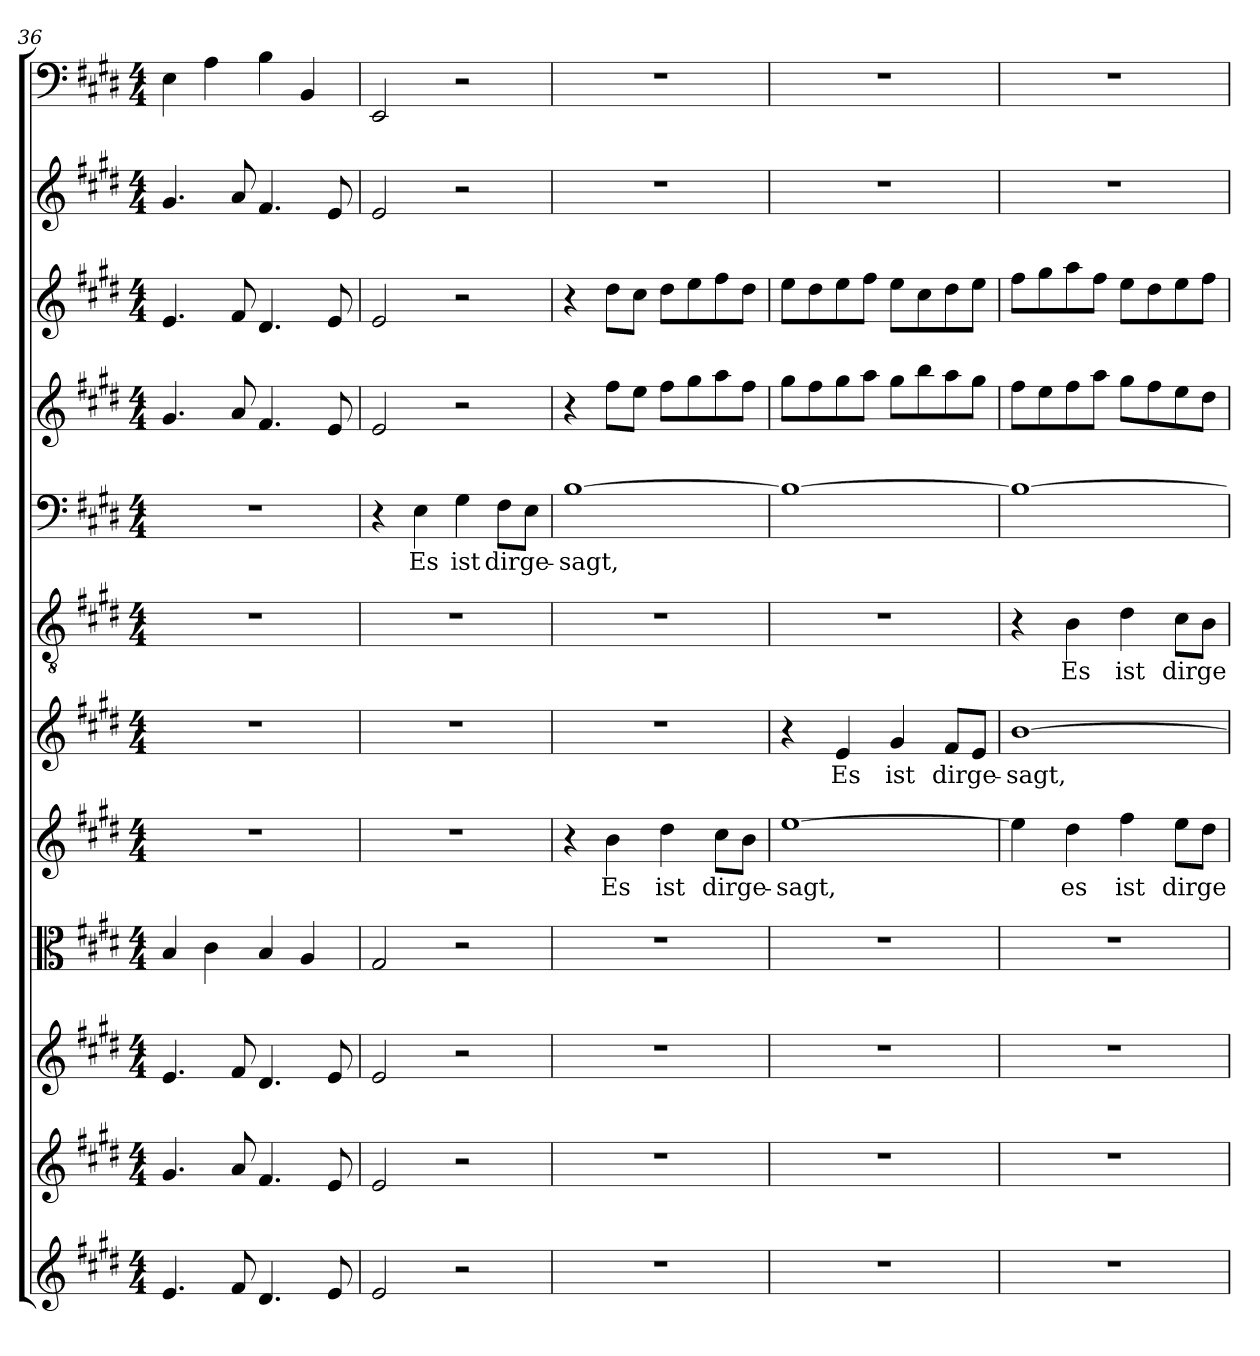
**kern	**kern	**kern	**kern	**kern	**text	**kern	**text	**kern	**text	**kern	**text	**kern	**kern	**kern	**kern
*part12	*part11	*part10	*part9	*part8	*part8	*part7	*part7	*part6	*part6	*part5	*part5	*part4	*part3	*part2	*part1
*staff12	*staff11	*staff10	*staff9	*staff8	*staff8	*staff7	*staff7	*staff6	*staff6	*staff5	*staff5	*staff4	*staff3	*staff2	*staff1
*clefG2	*clefG2	*clefG2	*clefC3	*clefG2	*	*clefG2	*	*clefGv2	*	*clefF4	*	*clefG2	*clefG2	*clefG2	*clefF4
*k[f#c#g#d#]	*k[f#c#g#d#]	*k[f#c#g#d#]	*k[f#c#g#d#]	*k[f#c#g#d#]	*	*k[f#c#g#d#]	*	*k[f#c#g#d#]	*	*k[f#c#g#d#]	*	*k[f#c#g#d#]	*k[f#c#g#d#]	*k[f#c#g#d#]	*k[f#c#g#d#]
*E:	*E:	*E:	*E:	*E:	*	*E:	*	*E:	*	*E:	*	*E:	*E:	*E:	*E:
*M4/4	*M4/4	*M4/4	*M4/4	*M4/4	*	*M4/4	*	*M4/4	*	*M4/4	*	*M4/4	*M4/4	*M4/4	*M4/4
=36	=36	=36	=36	=36	=36	=36	=36	=36	=36	=36	=36	=36	=36	=36	=36
4.e/	4.g#/	4.e/	4B/	1r	.	1r	.	1r	.	1r	.	4.g#/	4.e/	4.g#/	4E\
.	.	.	4c#\	.	.	.	.	.	.	.	.	.	.	.	4A\
8f#/	8a/	8f#/	.	.	.	.	.	.	.	.	.	8a/	8f#/	8a/	.
4.d#/	4.f#/	4.d#/	4B/	.	.	.	.	.	.	.	.	4.f#/	4.d#/	4.f#/	4B\
.	.	.	4A/	.	.	.	.	.	.	.	.	.	.	.	4BB/
8e/	8e/	8e/	.	.	.	.	.	.	.	.	.	8e/	8e/	8e/	.
=37	=37	=37	=37	=37	=37	=37	=37	=37	=37	=37	=37	=37	=37	=37	=37
2e/	2e/	2e/	2G#/	1r	.	1r	.	1r	.	4r	.	2e/	2e/	2e/	2EE/
.	.	.	.	.	.	.	.	.	.	4E\	Es	.	.	.	.
2r	2r	2r	2r	.	.	.	.	.	.	4G#\	ist	2r	2r	2r	2r
.	.	.	.	.	.	.	.	.	.	8F#\L	dir	.	.	.	.
.	.	.	.	.	.	.	.	.	.	8E\J	ge-	.	.	.	.
=38	=38	=38	=38	=38	=38	=38	=38	=38	=38	=38	=38	=38	=38	=38	=38
1r	1r	1r	1r	4r	.	1r	.	1r	.	[1B\	-sagt,	4r	4r	1r	1r
.	.	.	.	4b\	Es	.	.	.	.	.	.	8ff#\L	8dd#\L	.	.
.	.	.	.	.	.	.	.	.	.	.	.	8ee\J	8cc#\J	.	.
.	.	.	.	4dd#\	ist	.	.	.	.	.	.	8ff#\L	8dd#\L	.	.
.	.	.	.	.	.	.	.	.	.	.	.	8gg#\	8ee\	.	.
.	.	.	.	8cc#\L	dir	.	.	.	.	.	.	8aa\	8ff#\	.	.
.	.	.	.	8b\J	ge-	.	.	.	.	.	.	8ff#\J	8dd#\J	.	.
=39	=39	=39	=39	=39	=39	=39	=39	=39	=39	=39	=39	=39	=39	=39	=39
1r	1r	1r	1r	[1ee\	-sagt,	4r	.	1r	.	1B\_	.	8gg#\L	8ee\L	1r	1r
.	.	.	.	.	.	.	.	.	.	.	.	8ff#\	8dd#\	.	.
.	.	.	.	.	.	4e/	Es	.	.	.	.	8gg#\	8ee\	.	.
.	.	.	.	.	.	.	.	.	.	.	.	8aa\J	8ff#\J	.	.
.	.	.	.	.	.	4g#/	ist	.	.	.	.	8gg#\L	8ee\L	.	.
.	.	.	.	.	.	.	.	.	.	.	.	8bb\	8cc#\	.	.
.	.	.	.	.	.	8f#/L	dir	.	.	.	.	8aa\	8dd#\	.	.
.	.	.	.	.	.	8e/J	ge-	.	.	.	.	8gg#\J	8ee\J	.	.
=40	=40	=40	=40	=40	=40	=40	=40	=40	=40	=40	=40	=40	=40	=40	=40
1r	1r	1r	1r	4ee\]	.	[1b\	-sagt,	4r	.	1B\_	.	8ff#\L	8ff#\L	1r	1r
.	.	.	.	.	.	.	.	.	.	.	.	8ee\	8gg#\	.	.
.	.	.	.	4dd#\	es	.	.	4B\	Es	.	.	8ff#\	8aa\	.	.
.	.	.	.	.	.	.	.	.	.	.	.	8aa\J	8ff#\J	.	.
.	.	.	.	4ff#\	ist	.	.	4d#\	ist	.	.	8gg#\L	8ee\L	.	.
.	.	.	.	.	.	.	.	.	.	.	.	8ff#\	8dd#\	.	.
.	.	.	.	8ee\L	dir	.	.	8c#\L	dir	.	.	8ee\	8ee\	.	.
.	.	.	.	8dd#\J	ge-	.	.	8B\J	ge-	.	.	8dd#\J	8ff#\J	.	.
=	=	=	=	=	=	=	=	=	=	=	=	=	=	=	=
*-	*-	*-	*-	*-	*-	*-	*-	*-	*-	*-	*-	*-	*-	*-	*-
